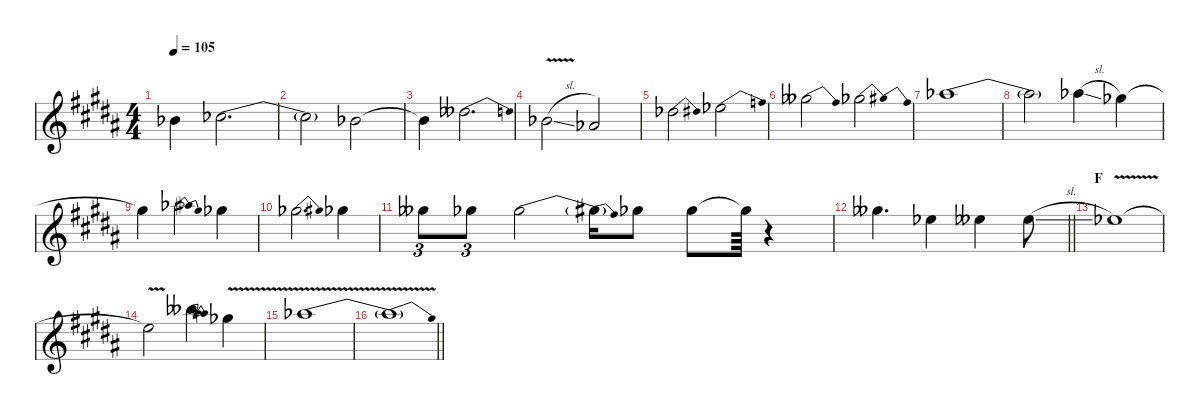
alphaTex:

\defaultSystemsLayout 4
\hideDynamics
\bracketExtendMode nobrackets
\singleTrackTrackNamePolicy hidden
\multiTrackTrackNamePolicy hidden
\firstSystemTrackNameMode fullname
\firstSystemTrackNameOrientation horizontal
\otherSystemsTrackNameOrientation horizontal
\track ("Voices" "dist.guit.") {instrument distortionguitar}
\staff {score}
\tuning (E4 B3 G3 D3 A2 E2)
\ts (4 4)
\tempo 105
\clef g2
\ks b
8.4{t acc b}.4{dy f beam Down} 4.3{be (bend 0 0 60 4) acc b}.2{d beam Down} |
4.3{be (hold 0 4 60 4) t}.2{beam Down} 8.4{acc b}.2{beam Down} |
8.4{t acc b}.4{beam Down} 5.3{be (bend 0 0 15 4) acc bb}.2{d beam Down} |
8.4{v sl acc b}.2{beam Down} 6.4{acc b}.2{beam Up} |
6.3{be (bend 0 0 15 4) acc b}.2{beam Down} 8.3{be (bend 0 0 15 4) acc b}.2{beam Down} |
10.3{be (bend 0 0 15 2) acc bb}.2{beam Down} 11.3{be (bendrelease 0 0 15 4 15 4 60 0) acc b}.2{beam Down} |
13.3{be (bend 0 0 60 4) acc b}.1{beam Down} |
13.3{be (hold 0 4 60 4) t}.2{beam Down} 13.3{sl acc b}.4{beam Down} 11.3{acc b}.4{beam Down} |
11.3{t acc b}.4{beam Down} 13.3{be (bendrelease 0 0 15 4 15 4 60 0) acc b}.2{dy ff beam Down} 11.3{acc b}.4{dy f beam Down} |
11.3{be (bend 0 0 15 4) acc b}.2{d beam Down} 11.3{acc b}.4{beam Down} |
10.3{acc bb}.8{tu (3 2) beam Down} 11.3{acc b}.8{tu (3 2) beam Down} 11.3{be (bend 0 0 60 4) acc b}.2{beam Down} 11.3{be (release 0 4 60 0) t}.16{beam Down} 11.3{acc b}.8{dy ff beam Down} 11.3{acc b}.8{dy f beam Down} 11.3{t acc b}.64{beam Down} r.4{beam Down} |
\barLineRight lightlight
10.3{acc bb}.4{d beam Down} 8.3{acc b}.4{beam Down} 7.3{acc bb}.4{beam Down} 7.3{sl acc bb}.8{beam Down} |
\section ("" "F")
8.3{v acc b}.1{beam Down} |
8.3{v t acc b}.2{beam Down} 10.2{be (bendrelease 0 0 15 2 30 2 60 0) acc bb}.4{beam Down} 7.2{v acc b}.4{beam Down} |
9.2{be (bend 0 0 60 2) v acc b}.1{beam Down} |
\barLineRight lightlight
9.2{be (release 0 2 60 0) t}.1{beam Down}
